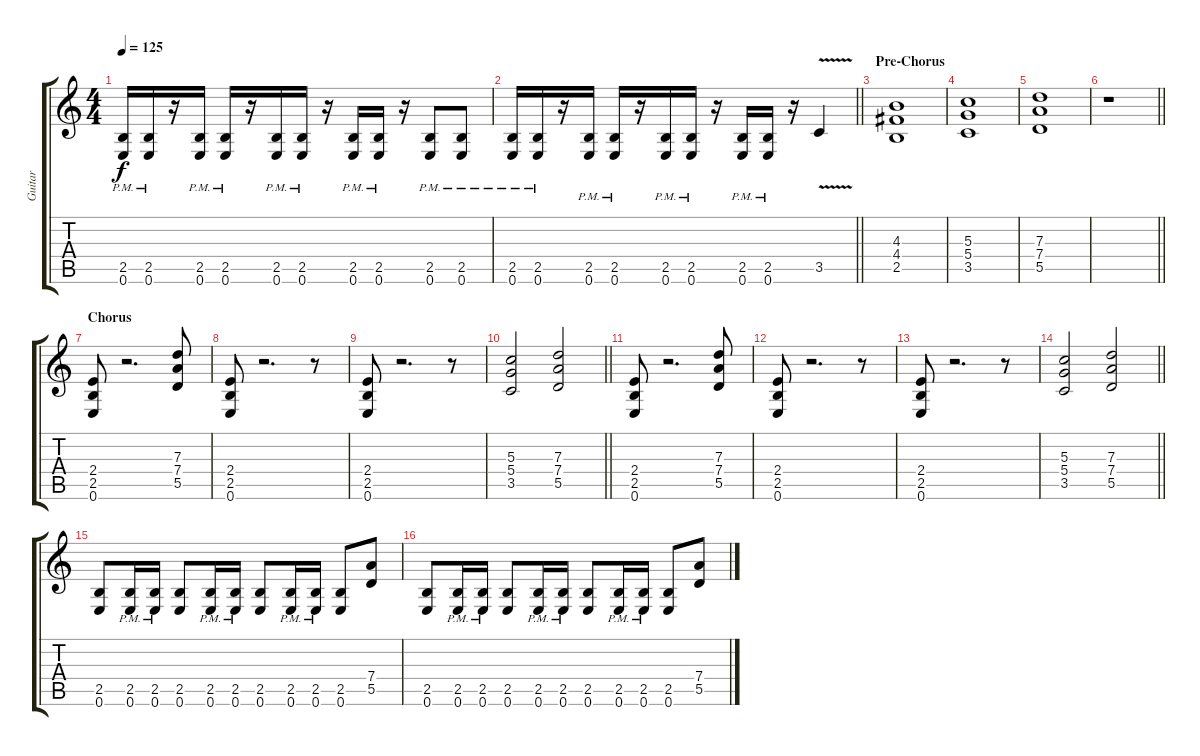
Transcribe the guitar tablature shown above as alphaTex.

\track ("Guitar " "Guitar ") {instrument distortionguitar}
\staff {score tabs}
\tuning (E4 B3 G3 D3 A2 E2) {hide}
\ts (4 4)
\tempo 125
\clef g2
\ks c
(2.5{pm} 0.6{pm}).16{dy f} (2.5{pm} 0.6{pm}).16 r.16 (2.5{pm} 0.6{pm}).16 (2.5{pm} 0.6{pm}).16 r.16 (2.5{pm} 0.6{pm}).16 (2.5{pm} 0.6{pm}).16 r.16 (2.5{pm} 0.6{pm}).16 (2.5{pm} 0.6{pm}).16 r.16 (2.5{pm} 0.6{pm}).8 (2.5{pm} 0.6{pm}).8 |
\barLineRight lightlight
(2.5{pm} 0.6{pm}).16 (2.5{pm} 0.6{pm}).16 r.16 (2.5{pm} 0.6{pm}).16 (2.5{pm} 0.6{pm}).16 r.16 (2.5{pm} 0.6{pm}).16 (2.5{pm} 0.6{pm}).16 r.16 (2.5{pm} 0.6{pm}).16 (2.5{pm} 0.6{pm}).16 r.16 3.5{v}.4 |
\section ("" "Pre-Chorus ")
(4.3 4.4 2.5).1 |
(5.3 5.4 3.5).1 |
(7.3 7.4 5.5).1 |
\barLineRight lightlight
r.1 |
\section ("" "Chorus ")
(2.4 2.5 0.6).8 r.2{d} (7.3 7.4 5.5).8 |
(2.4 2.5 0.6).8 r.2{d} r.8 |
(2.4 2.5 0.6).8 r.2{d} r.8 |
\barLineRight lightlight
(5.3 5.4 3.5).2 (7.3 7.4 5.5).2 |
(2.4 2.5 0.6).8 r.2{d} (7.3 7.4 5.5).8 |
(2.4 2.5 0.6).8 r.2{d} r.8 |
(2.4 2.5 0.6).8 r.2{d} r.8 |
\barLineRight lightlight
(5.3 5.4 3.5).2 (7.3 7.4 5.5).2 |
(2.5 0.6).8 (2.5{pm} 0.6{pm}).16 (2.5{pm} 0.6{pm}).16 (2.5 0.6).8 (2.5{pm} 0.6{pm}).16 (2.5{pm} 0.6{pm}).16 (2.5 0.6).8 (2.5{pm} 0.6{pm}).16 (2.5{pm} 0.6{pm}).16 (2.5 0.6).8 (7.4 5.5).8 |
(2.5 0.6).8 (2.5{pm} 0.6{pm}).16 (2.5{pm} 0.6{pm}).16 (2.5 0.6).8 (2.5{pm} 0.6{pm}).16 (2.5{pm} 0.6{pm}).16 (2.5 0.6).8 (2.5{pm} 0.6{pm}).16 (2.5{pm} 0.6{pm}).16 (2.5 0.6).8 (7.4 5.5).8
